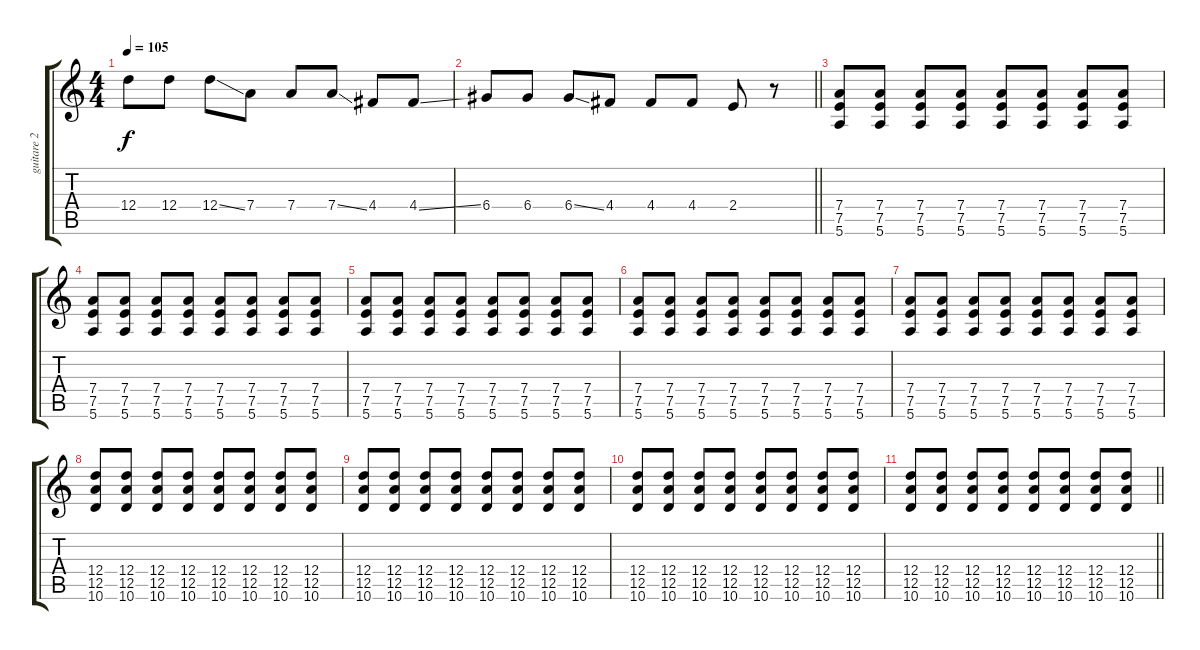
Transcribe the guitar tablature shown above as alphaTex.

\track ("guitare 2" "guitare 2") {instrument overdrivenguitar}
\staff {score tabs}
\tuning (E4 B3 G3 D3 A2 E2) {hide}
\ts (4 4)
\tempo 105
\clef g2
\ks c
12.4.8{dy f} 12.4.8 12.4{ss}.8 7.4.8 7.4.8 7.4{ss}.8 4.4.8 4.4{ss}.8 |
\barLineRight lightlight
6.4.8 6.4.8 6.4{ss}.8 4.4.8 4.4.8 4.4.8 2.4.8 r.8 |
(7.4 7.5 5.6).8{volume 10 instrument electricguitarmuted} (7.4 7.5 5.6).8 (7.4 7.5 5.6).8 (7.4 7.5 5.6).8 (7.4 7.5 5.6).8 (7.4 7.5 5.6).8 (7.4 7.5 5.6).8 (7.4 7.5 5.6).8 |
(7.4 7.5 5.6).8 (7.4 7.5 5.6).8 (7.4 7.5 5.6).8 (7.4 7.5 5.6).8 (7.4 7.5 5.6).8 (7.4 7.5 5.6).8 (7.4 7.5 5.6).8 (7.4 7.5 5.6).8 |
(7.4 7.5 5.6).8 (7.4 7.5 5.6).8 (7.4 7.5 5.6).8 (7.4 7.5 5.6).8 (7.4 7.5 5.6).8 (7.4 7.5 5.6).8 (7.4 7.5 5.6).8 (7.4 7.5 5.6).8 |
(7.4 7.5 5.6).8 (7.4 7.5 5.6).8 (7.4 7.5 5.6).8 (7.4 7.5 5.6).8 (7.4 7.5 5.6).8 (7.4 7.5 5.6).8 (7.4 7.5 5.6).8 (7.4 7.5 5.6).8 |
(7.4 7.5 5.6).8 (7.4 7.5 5.6).8 (7.4 7.5 5.6).8 (7.4 7.5 5.6).8 (7.4 7.5 5.6).8 (7.4 7.5 5.6).8 (7.4 7.5 5.6).8 (7.4 7.5 5.6).8 |
(12.4 12.5 10.6).8 (12.4 12.5 10.6).8 (12.4 12.5 10.6).8 (12.4 12.5 10.6).8 (12.4 12.5 10.6).8 (12.4 12.5 10.6).8 (12.4 12.5 10.6).8 (12.4 12.5 10.6).8 |
(12.4 12.5 10.6).8 (12.4 12.5 10.6).8 (12.4 12.5 10.6).8 (12.4 12.5 10.6).8 (12.4 12.5 10.6).8 (12.4 12.5 10.6).8 (12.4 12.5 10.6).8 (12.4 12.5 10.6).8 |
(12.4 12.5 10.6).8 (12.4 12.5 10.6).8 (12.4 12.5 10.6).8 (12.4 12.5 10.6).8 (12.4 12.5 10.6).8 (12.4 12.5 10.6).8 (12.4 12.5 10.6).8 (12.4 12.5 10.6).8 |
\barLineRight lightlight
(12.4 12.5 10.6).8 (12.4 12.5 10.6).8 (12.4 12.5 10.6).8 (12.4 12.5 10.6).8 (12.4 12.5 10.6).8 (12.4 12.5 10.6).8 (12.4 12.5 10.6).8 (12.4 12.5 10.6).8
